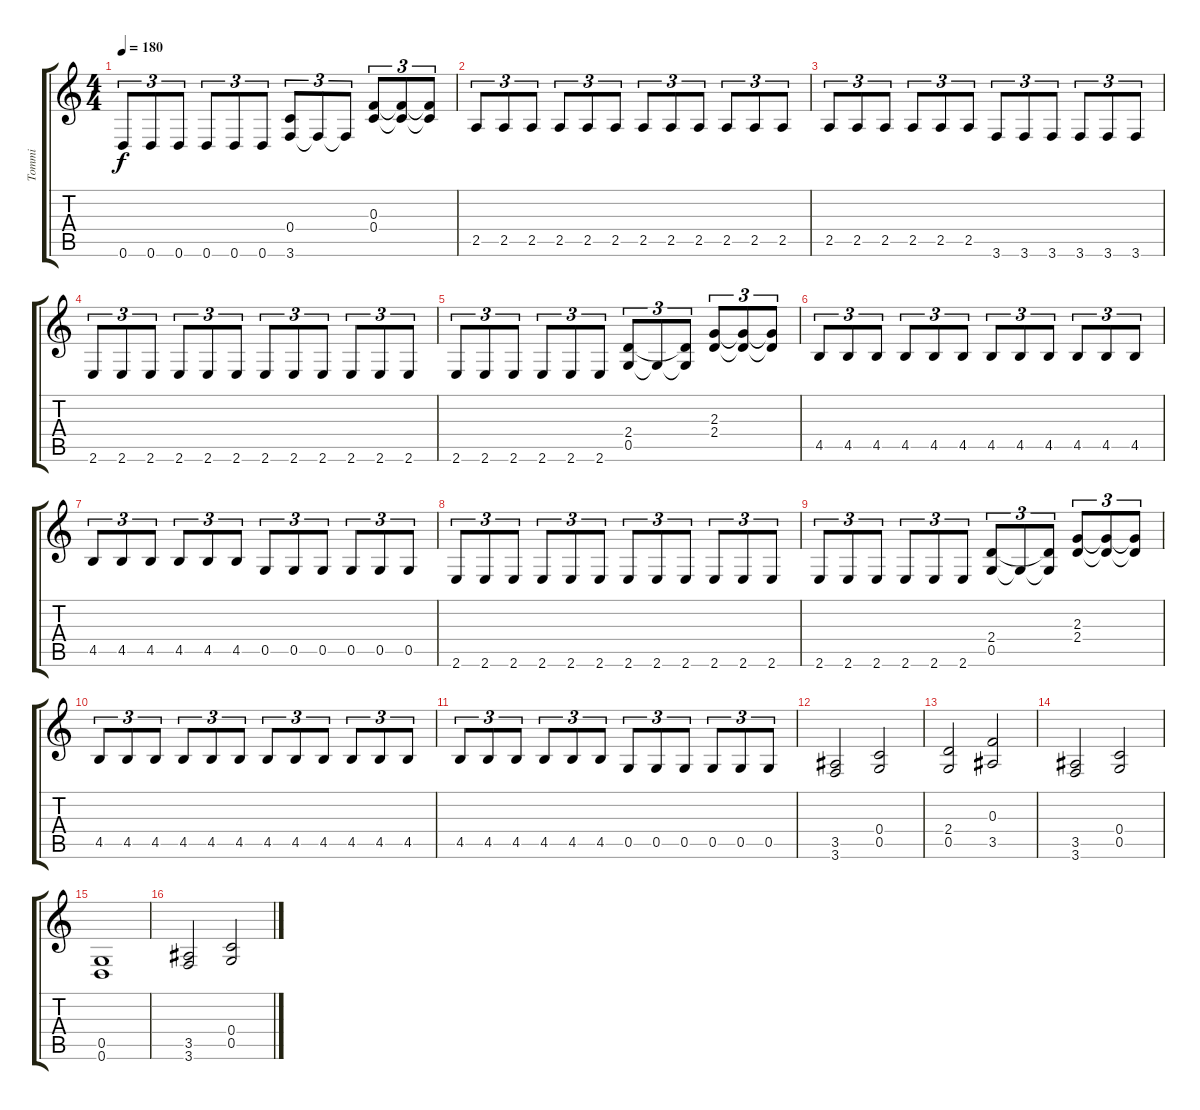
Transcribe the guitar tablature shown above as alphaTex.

\track ("Tommi" "Tommi") {instrument distortionguitar}
\staff {score tabs}
\tuning (D4 A3 F3 C3 G2 D2) {hide}
\ts (4 4)
\tempo 180
\clef g2
\ks c
0.6.8{tu (3 2) dy f} 0.6.8{tu (3 2)} 0.6.8{tu (3 2)} 0.6.8{tu (3 2)} 0.6.8{tu (3 2)} 0.6.8{tu (3 2)} (0.4 3.6).8{tu (3 2)} 3.6{t}.8{tu (3 2)} 3.6{t}.8{tu (3 2)} (0.3 0.4).8{tu (3 2)} (0.3{t} 0.4{t}).8{tu (3 2)} (0.3{t} 0.4{t}).8{tu (3 2)} |
2.5.8{tu (3 2)} 2.5.8{tu (3 2)} 2.5.8{tu (3 2)} 2.5.8{tu (3 2)} 2.5.8{tu (3 2)} 2.5.8{tu (3 2)} 2.5.8{tu (3 2)} 2.5.8{tu (3 2)} 2.5.8{tu (3 2)} 2.5.8{tu (3 2)} 2.5.8{tu (3 2)} 2.5.8{tu (3 2)} |
2.5.8{tu (3 2)} 2.5.8{tu (3 2)} 2.5.8{tu (3 2)} 2.5.8{tu (3 2)} 2.5.8{tu (3 2)} 2.5.8{tu (3 2)} 3.6.8{tu (3 2)} 3.6.8{tu (3 2)} 3.6.8{tu (3 2)} 3.6.8{tu (3 2)} 3.6.8{tu (3 2)} 3.6.8{tu (3 2)} |
2.6.8{tu (3 2)} 2.6.8{tu (3 2)} 2.6.8{tu (3 2)} 2.6.8{tu (3 2)} 2.6.8{tu (3 2)} 2.6.8{tu (3 2)} 2.6.8{tu (3 2)} 2.6.8{tu (3 2)} 2.6.8{tu (3 2)} 2.6.8{tu (3 2)} 2.6.8{tu (3 2)} 2.6.8{tu (3 2)} |
2.6.8{tu (3 2)} 2.6.8{tu (3 2)} 2.6.8{tu (3 2)} 2.6.8{tu (3 2)} 2.6.8{tu (3 2)} 2.6.8{tu (3 2)} (2.4 0.5).8{tu (3 2)} 0.5{t}.8{tu (3 2)} (2.4{t} 0.5{t}).8{tu (3 2)} (2.3 2.4).8{tu (3 2)} (2.3{t} 2.4{t}).8{tu (3 2)} (2.3{t} 2.4{t}).8{tu (3 2)} |
4.5.8{tu (3 2)} 4.5.8{tu (3 2)} 4.5.8{tu (3 2)} 4.5.8{tu (3 2)} 4.5.8{tu (3 2)} 4.5.8{tu (3 2)} 4.5.8{tu (3 2)} 4.5.8{tu (3 2)} 4.5.8{tu (3 2)} 4.5.8{tu (3 2)} 4.5.8{tu (3 2)} 4.5.8{tu (3 2)} |
4.5.8{tu (3 2)} 4.5.8{tu (3 2)} 4.5.8{tu (3 2)} 4.5.8{tu (3 2)} 4.5.8{tu (3 2)} 4.5.8{tu (3 2)} 0.5.8{tu (3 2)} 0.5.8{tu (3 2)} 0.5.8{tu (3 2)} 0.5.8{tu (3 2)} 0.5.8{tu (3 2)} 0.5.8{tu (3 2)} |
2.6.8{tu (3 2)} 2.6.8{tu (3 2)} 2.6.8{tu (3 2)} 2.6.8{tu (3 2)} 2.6.8{tu (3 2)} 2.6.8{tu (3 2)} 2.6.8{tu (3 2)} 2.6.8{tu (3 2)} 2.6.8{tu (3 2)} 2.6.8{tu (3 2)} 2.6.8{tu (3 2)} 2.6.8{tu (3 2)} |
2.6.8{tu (3 2)} 2.6.8{tu (3 2)} 2.6.8{tu (3 2)} 2.6.8{tu (3 2)} 2.6.8{tu (3 2)} 2.6.8{tu (3 2)} (2.4 0.5).8{tu (3 2)} 0.5{t}.8{tu (3 2)} (2.4{t} 0.5{t}).8{tu (3 2)} (2.3 2.4).8{tu (3 2)} (2.3{t} 2.4{t}).8{tu (3 2)} (2.3{t} 2.4{t}).8{tu (3 2)} |
4.5.8{tu (3 2)} 4.5.8{tu (3 2)} 4.5.8{tu (3 2)} 4.5.8{tu (3 2)} 4.5.8{tu (3 2)} 4.5.8{tu (3 2)} 4.5.8{tu (3 2)} 4.5.8{tu (3 2)} 4.5.8{tu (3 2)} 4.5.8{tu (3 2)} 4.5.8{tu (3 2)} 4.5.8{tu (3 2)} |
4.5.8{tu (3 2)} 4.5.8{tu (3 2)} 4.5.8{tu (3 2)} 4.5.8{tu (3 2)} 4.5.8{tu (3 2)} 4.5.8{tu (3 2)} 0.5.8{tu (3 2)} 0.5.8{tu (3 2)} 0.5.8{tu (3 2)} 0.5.8{tu (3 2)} 0.5.8{tu (3 2)} 0.5.8{tu (3 2)} |
(3.5 3.6).2 (0.4 0.5).2 |
(2.4 0.5).2 (0.3 3.5).2 |
(3.5 3.6).2 (0.4 0.5).2 |
(0.5 0.6).1 |
(3.5 3.6).2 (0.4 0.5).2
